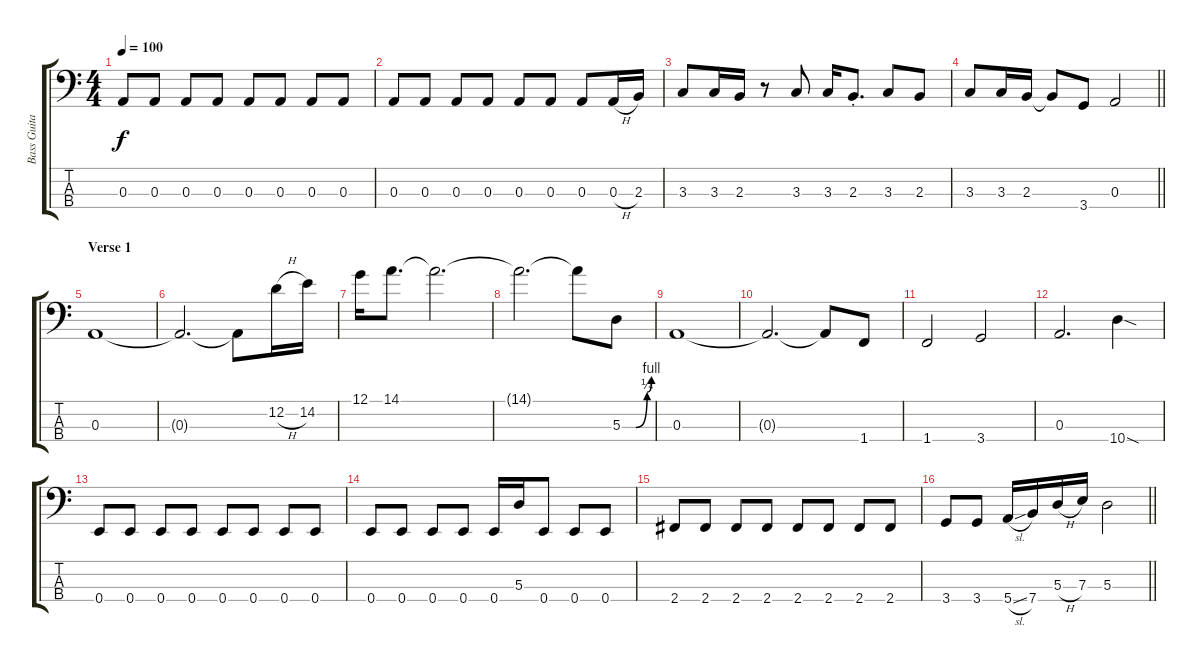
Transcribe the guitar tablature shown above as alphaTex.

\track ("Bass Guitar" "Bass Guita") {instrument electricbassfinger}
\staff {score tabs}
\tuning (G2 D2 A1 E1) {hide}
\ts (4 4)
\tempo 100
\clef f4
\ks c
0.3.8{dy f} 0.3.8 0.3.8 0.3.8 0.3.8 0.3.8 0.3.8 0.3.8 |
0.3.8 0.3.8 0.3.8 0.3.8 0.3.8 0.3.8 0.3.8 0.3{h}.16 2.3.16 |
3.3.8 3.3.16 2.3.16 r.8 3.3.8 3.3.16 2.3{st}.8{d} 3.3.8 2.3.8 |
\barLineRight lightlight
3.3.8 3.3.16 2.3.16 2.3{t}.8 3.4.8 0.3.2 |
\section ("" "Verse 1")
0.3.1 |
0.3{t}.2{d} 0.3{t}.8 12.2{h}.16 14.2.16 |
12.1.16 14.1.8{d} 14.1{t}.2{d} |
14.1{t}.2{d} 14.1{t}.8 5.3{be (custom 0 0 28 0 51 1 60 4)}.8 |
0.3.1 |
0.3{t}.2{d} 0.3{t}.8 1.4.8 |
1.4.2 3.4.2 |
0.3.2{d} 10.4{sod}.4 |
0.4.8 0.4.8 0.4.8 0.4.8 0.4.8 0.4.8 0.4.8 0.4.8 |
0.4.8 0.4.8 0.4.8 0.4.8 0.4.16 5.3.16 0.4.8 0.4.8 0.4.8 |
2.4.8 2.4.8 2.4.8 2.4.8 2.4.8 2.4.8 2.4.8 2.4.8 |
\barLineRight lightlight
3.4.8 3.4.8 5.4{sl}.16 7.4.16 5.3{h}.16 7.3.16 5.3.2
